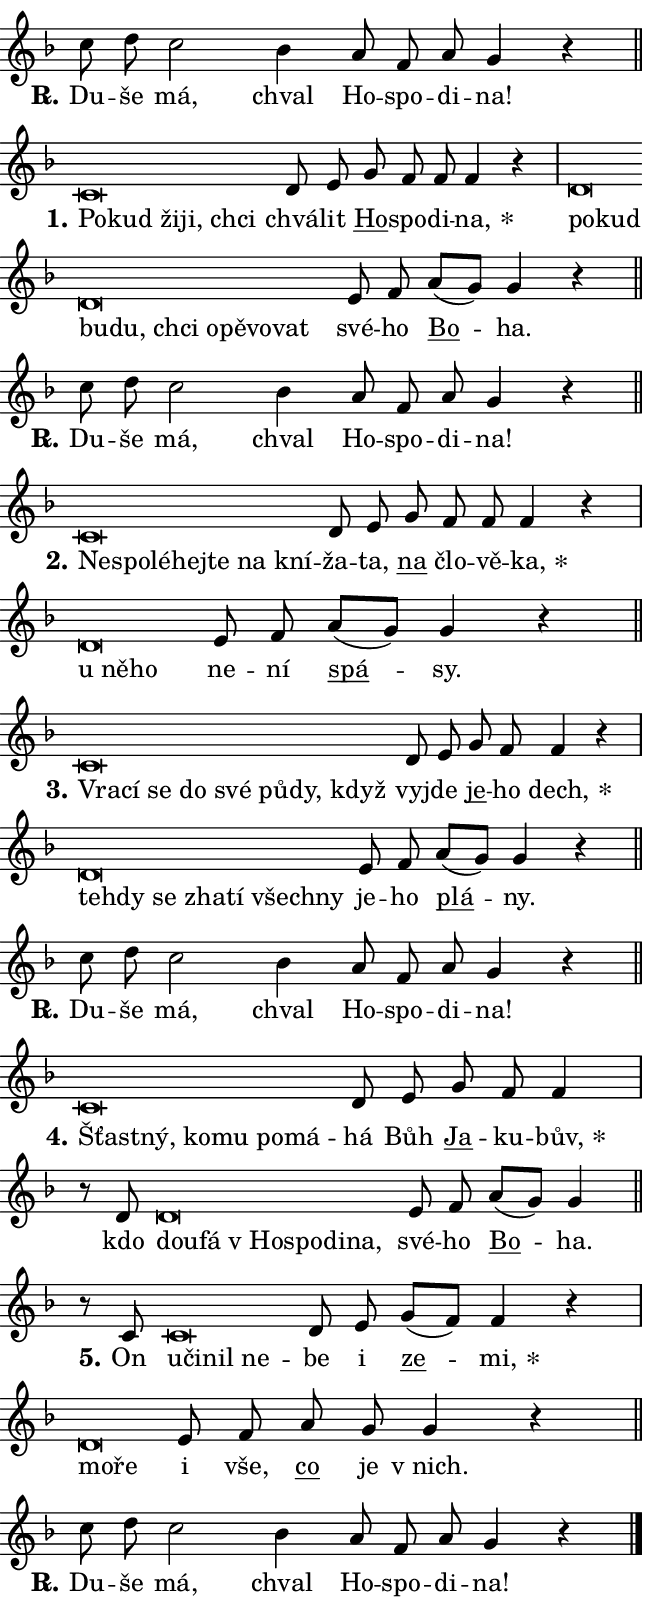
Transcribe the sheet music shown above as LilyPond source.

\version "2.24.0"
\header { tagline = "" }
\paper {
  indent = 0\cm
  top-margin = 0\cm
  right-margin = 0.13\cm % to fit lyric hyphens
  bottom-margin = 0\cm
  left-margin = 0\cm
  paper-width = 11\cm
  page-breaking = #ly:one-page-breaking
  system-system-spacing.basic-distance = #11
  score-system-spacing.basic-distance = #11
  ragged-last = ##f
}


%% Author: Thomas Morley
%% https://lists.gnu.org/archive/html/lilypond-user/2020-05/msg00002.html
#(define (line-position grob)
"Returns position of @var[grob} in current system:
   @code{'start}, if at first time-step
   @code{'end}, if at last time-step
   @code{'middle} otherwise
"
  (let* ((col (ly:item-get-column grob))
         (ln (ly:grob-object col 'left-neighbor))
         (rn (ly:grob-object col 'right-neighbor))
         (col-to-check-left (if (ly:grob? ln) ln col))
         (col-to-check-right (if (ly:grob? rn) rn col))
         (break-dir-left
           (and
             (ly:grob-property col-to-check-left 'non-musical #f)
             (ly:item-break-dir col-to-check-left)))
         (break-dir-right
           (and
             (ly:grob-property col-to-check-right 'non-musical #f)
             (ly:item-break-dir col-to-check-right))))
        (cond ((eqv? 1 break-dir-left) 'start)
              ((eqv? -1 break-dir-right) 'end)
              (else 'middle))))

#(define (tranparent-at-line-position vctor)
  (lambda (grob)
  "Relying on @code{line-position} select the relevant enry from @var{vctor}.
Used to determine transparency,"
    (case (line-position grob)
      ((end) (not (vector-ref vctor 0)))
      ((middle) (not (vector-ref vctor 1)))
      ((start) (not (vector-ref vctor 2))))))

noteHeadBreakVisibility =
#(define-music-function (break-visibility)(vector?)
"Makes @code{NoteHead}s transparent relying on @var{break-visibility}"
#{
  \override NoteHead.transparent =
    #(tranparent-at-line-position break-visibility)
#})

#(define delete-ledgers-for-transparent-note-heads
  (lambda (grob)
    "Reads whether a @code{NoteHead} is transparent.
If so this @code{NoteHead} is removed from @code{'note-heads} from
@var{grob}, which is supposed to be @code{LedgerLineSpanner}.
As a result ledgers are not printed for this @code{NoteHead}"
    (let* ((nhds-array (ly:grob-object grob 'note-heads))
           (nhds-list
             (if (ly:grob-array? nhds-array)
                 (ly:grob-array->list nhds-array)
                 '()))
           ;; Relies on the transparent-property being done before
           ;; Staff.LedgerLineSpanner.after-line-breaking is executed.
           ;; This is fragile ...
           (to-keep
             (remove
               (lambda (nhd)
                 (ly:grob-property nhd 'transparent #f))
               nhds-list)))
      ;; TODO find a better method to iterate over grob-arrays, similiar
      ;; to filter/remove etc for lists
      ;; For now rebuilt from scratch
      (set! (ly:grob-object grob 'note-heads)  '())
      (for-each
        (lambda (nhd)
          (ly:pointer-group-interface::add-grob grob 'note-heads nhd))
        to-keep))))

squashNotes = {
  \override NoteHead.X-extent = #'(-0.2 . 0.2)
  \override NoteHead.Y-extent = #'(-0.75 . 0)
  \override NoteHead.stencil =
    #(lambda (grob)
       (let ((pos (ly:grob-property grob 'staff-position)))
         (begin
           (if (< pos -7) (display "ERROR: Lower brevis then expected\n") (display ""))
           (if (<= pos -6) ly:text-interface::print ly:note-head::print))))
}
unSquashNotes = {
  \revert NoteHead.X-extent
  \revert NoteHead.Y-extent
  \revert NoteHead.stencil
}

hideNotes = \noteHeadBreakVisibility #begin-of-line-visible
unHideNotes = \noteHeadBreakVisibility #all-visible

% work-around for resetting accidentals
% https://lilypond.org/doc/v2.23/Documentation/notation/displaying-rhythms#unmetered-music
cadenzaMeasure = {
  \cadenzaOff
  \partial 1024 s1024
  \cadenzaOn
}

#(define-markup-command (accent layout props text) (markup?)
  "Underline accented syllable"
  (interpret-markup layout props
    #{\markup \override #'(offset . 4.3) \underline { #text }#}))

responsum = \markup \concat {
  "R" \hspace #-1.05 \path #0.1 #'((moveto 0 0.07) (lineto 0.9 0.8)) \hspace #0.05 "."
}

spaceSize = #0.6828661417322834 % exact space size for TeX Gyre Schola

\layout {
  \context {
    \Staff
    \remove "Time_signature_engraver"
    \override LedgerLineSpanner.after-line-breaking = #delete-ledgers-for-transparent-note-heads
  }
  \context {
    \Lyrics {
      \override LyricSpace.minimum-distance = \spaceSize
      \override LyricText.font-name = #"TeX Gyre Schola"
      \override LyricText.font-size = 1
      \override StanzaNumber.font-name = #"TeX Gyre Schola Bold"
      \override StanzaNumber.font-size = 1
    }
  }
  \context {
    \Score 
    \override NoteHead.text =
      #(lambda (grob) 
        (let ((pos (ly:grob-property grob 'staff-position)))
          #{\markup {
            \combine
              \halign #-0.55 \raise #(if (= pos -6) 0 0.5) \override #'(thickness . 2) \draw-line #'(3.2 . 0)
              \musicglyph "noteheads.sM1"
          }#}))
  }
}

% magnetic-lyrics.ily
%
%   written by
%     Jean Abou Samra <jean@abou-samra.fr>
%     Werner Lemberg <wl@gnu.org>
%
%   adapted by
%     Jiri Hon <jiri.hon@gmail.com>
%
% Version 2022-Apr-15

% https://www.mail-archive.com/lilypond-user@gnu.org/msg149350.html

#(define (Left_hyphen_pointer_engraver context)
   "Collect syllable-hyphen-syllable occurrences in lyrics and store
them in properties.  This engraver only looks to the left.  For
example, if the lyrics input is @code{foo -- bar}, it does the
following.

@itemize @bullet
@item
Set the @code{text} property of the @code{LyricHyphen} grob between
@q{foo} and @q{bar} to @code{foo}.

@item
Set the @code{left-hyphen} property of the @code{LyricText} grob with
text @q{foo} to the @code{LyricHyphen} grob between @q{foo} and
@q{bar}.
@end itemize

Use this auxiliary engraver in combination with the
@code{lyric-@/text::@/apply-@/magnetic-@/offset!} hook."
   (let ((hyphen #f)
         (text #f))
     (make-engraver
      (acknowledgers
       ((lyric-syllable-interface engraver grob source-engraver)
        (set! text grob)))
      (end-acknowledgers
       ((lyric-hyphen-interface engraver grob source-engraver)
        ;(when (not (grob::has-interface grob 'lyric-space-interface))
          (set! hyphen grob)));)
      ((stop-translation-timestep engraver)
       (when (and text hyphen)
         (ly:grob-set-object! text 'left-hyphen hyphen))
       (set! text #f)
       (set! hyphen #f)))))

#(define (lyric-text::apply-magnetic-offset! grob)
   "If the space between two syllables is less than the value in
property @code{LyricText@/.details@/.squash-threshold}, move the right
syllable to the left so that it gets concatenated with the left
syllable.

Use this function as a hook for
@code{LyricText@/.after-@/line-@/breaking} if the
@code{Left_@/hyphen_@/pointer_@/engraver} is active."
   (let ((hyphen (ly:grob-object grob 'left-hyphen #f)))
     (when hyphen
       (let ((left-text (ly:spanner-bound hyphen LEFT)))
         (when (grob::has-interface left-text 'lyric-syllable-interface)
           (let* ((common (ly:grob-common-refpoint grob left-text X))
                  (this-x-ext (ly:grob-extent grob common X))
                  (left-x-ext
                   (begin
                     ;; Trigger magnetism for left-text.
                     (ly:grob-property left-text 'after-line-breaking)
                     (ly:grob-extent left-text common X)))
                  ;; `delta` is the gap width between two syllables.
                  (delta (- (interval-start this-x-ext)
                            (interval-end left-x-ext)))
                  (details (ly:grob-property grob 'details))
                  (threshold (assoc-get 'squash-threshold details 0.2)))
             (when (< delta threshold)
               (let* (;; We have to manipulate the input text so that
                      ;; ligatures crossing syllable boundaries are not
                      ;; disabled.  For languages based on the Latin
                      ;; script this is essentially a beautification.
                      ;; However, for non-Western scripts it can be a
                      ;; necessity.
                      (lt (ly:grob-property left-text 'text))
                      (rt (ly:grob-property grob 'text))
                      (is-space (grob::has-interface hyphen 'lyric-space-interface))
                      (space (if is-space " " ""))
                      (extra-delta (if is-space spaceSize 0))
                      ;; Append new syllable.
                      (ltrt-space (if (and (string? lt) (string? rt))
                                (string-append lt space rt)
                                (make-concat-markup (list lt space rt))))
                      ;; Right-align `ltrt` to the right side.
                      (ltrt-space-markup (grob-interpret-markup
                               grob
                               (make-translate-markup
                                (cons (interval-length this-x-ext) 0)
                                (make-right-align-markup ltrt-space)))))
                 (begin
                   ;; Don't print `left-text`.
                   (ly:grob-set-property! left-text 'stencil #f)
                   ;; Set text and stencil (which holds all collected
                   ;; syllables so far) and shift it to the left.
                   (ly:grob-set-property! grob 'text ltrt-space)
                   (ly:grob-set-property! grob 'stencil ltrt-space-markup)
                   (ly:grob-translate-axis! grob (- (- delta extra-delta)) X))))))))))


#(define (lyric-hyphen::displace-bounds-first grob)
   ;; Make very sure this callback isn't triggered too early.
   (let ((left (ly:spanner-bound grob LEFT))
         (right (ly:spanner-bound grob RIGHT)))
     (ly:grob-property left 'after-line-breaking)
     (ly:grob-property right 'after-line-breaking)
     (ly:lyric-hyphen::print grob)))

squashThreshold = #0.4

\layout {
  \context {
    \Lyrics
    \consists #Left_hyphen_pointer_engraver
    \override LyricText.after-line-breaking =
      #lyric-text::apply-magnetic-offset!
    \override LyricHyphen.stencil = #lyric-hyphen::displace-bounds-first
    \override LyricText.details.squash-threshold = \squashThreshold
    \override LyricHyphen.minimum-distance = 0
    \override LyricHyphen.minimum-length = \squashThreshold
  }
}

squashText = \override LyricText.details.squash-threshold = 9999
unSquashText = \override LyricText.details.squash-threshold = \squashThreshold

leftText = \override LyricText.self-alignment-X = #LEFT
unLeftText = \revert LyricText.self-alignment-X

starOffset = #(lambda (grob) 
                (let ((x_offset (ly:self-alignment-interface::aligned-on-x-parent grob)))
                  (if (= x_offset 0) 0 (+ x_offset 1.2))))

star = #(define-music-function (syllable)(string?)
"Append star separator at the end of a syllable"
#{
  \once \override LyricText.X-offset = #starOffset
  \lyricmode { \markup {
    #syllable
    \override #'((font-name . "TeX Gyre Schola Bold")) \hspace #0.2 \lower #0.65 \larger "*"
  } }
#})

starAccent = #(define-music-function (syllable)(string?)
"Append star separator at the end of a syllable and make accent"
#{
  \once \override LyricText.X-offset = #starOffset
  \lyricmode { \markup {
    \accent #syllable
    \override #'((font-name . "TeX Gyre Schola Bold")) \hspace #0.2 \lower #0.65 \larger "*"
  } }
#})

breath = #(define-music-function (syllable)(string?)
"Append breathing indicator at the end of a syllable"
#{
  \lyricmode { \markup { #syllable "+" } }
#})

optionalBreath = #(define-music-function (syllable)(string?)
"Append optional breathing indicator at the end of a syllable"
#{
  \lyricmode { \markup { #syllable "(+)" } }
#})


\score {
    <<
        \new Voice = "melody" { \cadenzaOn \key f \major \relative { c''8 d c2 bes4 a8 f a g4 r \cadenzaMeasure \bar "||" \break } }
        \new Lyrics \lyricsto "melody" { \lyricmode { \set stanza = \responsum
Du -- še má, chval Ho -- spo -- di -- na! } }
    >>
    \layout {}
}

\score {
    <<
        \new Voice = "melody" { \cadenzaOn \key f \major \relative { \squashNotes c'\breve*1/16 \hideNotes \breve*1/16 \bar "" \breve*1/16 \bar "" \breve*1/16 \breve*1/16 \bar "" \unHideNotes \unSquashNotes d8 e \bar "" g f f f4 r \cadenzaMeasure \bar "|" \squashNotes d\breve*1/16 \hideNotes \breve*1/16 \bar "" \breve*1/16 \bar "" \breve*1/16 \bar "" \breve*1/16 \bar "" \breve*1/16 \bar "" \breve*1/16 \bar "" \breve*1/16 \breve*1/16 \bar "" \unHideNotes \unSquashNotes e8 f \bar "" a[( g)] g4 r \cadenzaMeasure \bar "||" \break } }
        \new Lyrics \lyricsto "melody" { \lyricmode { \set stanza = "1."
\leftText Po -- \squashText kud ži -- ji, chci \unLeftText \unSquashText chvá -- lit \markup \accent Ho -- spo -- di -- \star na, \leftText po -- \squashText kud bu -- du, chci o -- pě -- vo -- vat \unLeftText \unSquashText své -- ho \markup \accent Bo -- ha. } }
    >>
    \layout {}
}

\score {
    <<
        \new Voice = "melody" { \cadenzaOn \key f \major \relative { c''8 d c2 bes4 a8 f a g4 r \cadenzaMeasure \bar "||" \break } }
        \new Lyrics \lyricsto "melody" { \lyricmode { \set stanza = \responsum
Du -- še má, chval Ho -- spo -- di -- na! } }
    >>
    \layout {}
}

\score {
    <<
        \new Voice = "melody" { \cadenzaOn \key f \major \relative { \squashNotes c'\breve*1/16 \hideNotes \breve*1/16 \bar "" \breve*1/16 \bar "" \breve*1/16 \bar "" \breve*1/16 \bar "" \breve*1/16 \breve*1/16 \bar "" \unHideNotes \unSquashNotes d8 e \bar "" g f f f4 r \cadenzaMeasure \bar "|" \squashNotes d\breve*1/16 \hideNotes \breve*1/16 \breve*1/16 \bar "" \unHideNotes \unSquashNotes e8 f \bar "" a[( g)] g4 r \cadenzaMeasure \bar "||" \break } }
        \new Lyrics \lyricsto "melody" { \lyricmode { \set stanza = "2."
\leftText Ne -- \squashText spo -- lé -- hej -- te na kní -- \unLeftText \unSquashText ža -- ta, \markup \accent na člo -- vě -- \star ka, \leftText u \squashText ně -- ho \unLeftText \unSquashText ne -- ní \markup \accent spá -- sy. } }
    >>
    \layout {}
}

\score {
    <<
        \new Voice = "melody" { \cadenzaOn \key f \major \relative { \squashNotes c'\breve*1/16 \hideNotes \breve*1/16 \bar "" \breve*1/16 \bar "" \breve*1/16 \bar "" \breve*1/16 \bar "" \breve*1/16 \bar "" \breve*1/16 \breve*1/16 \bar "" \unHideNotes \unSquashNotes d8 e \bar "" g f f4 r \cadenzaMeasure \bar "|" \squashNotes d\breve*1/16 \hideNotes \breve*1/16 \bar "" \breve*1/16 \bar "" \breve*1/16 \bar "" \breve*1/16 \bar "" \breve*1/16 \breve*1/16 \bar "" \unHideNotes \unSquashNotes e8 f \bar "" a[( g)] g4 r \cadenzaMeasure \bar "||" \break } }
        \new Lyrics \lyricsto "melody" { \lyricmode { \set stanza = "3."
\leftText Vra -- \squashText cí se do své pů -- dy, když \unLeftText \unSquashText vyj -- de \markup \accent je -- ho \star dech, \leftText teh -- \squashText dy se zha -- tí všech -- ny \unLeftText \unSquashText je -- ho \markup \accent plá -- ny. } }
    >>
    \layout {}
}

\score {
    <<
        \new Voice = "melody" { \cadenzaOn \key f \major \relative { c''8 d c2 bes4 a8 f a g4 r \cadenzaMeasure \bar "||" \break } }
        \new Lyrics \lyricsto "melody" { \lyricmode { \set stanza = \responsum
Du -- še má, chval Ho -- spo -- di -- na! } }
    >>
    \layout {}
}

\score {
    <<
        \new Voice = "melody" { \cadenzaOn \key f \major \relative { \squashNotes c'\breve*1/16 \hideNotes \breve*1/16 \bar "" \breve*1/16 \bar "" \breve*1/16 \bar "" \breve*1/16 \breve*1/16 \bar "" \unHideNotes \unSquashNotes d8 e \bar "" g f f4 \cadenzaMeasure \bar "|" r8 d8 \squashNotes d\breve*1/16 \hideNotes \breve*1/16 \bar "" \breve*1/16 \bar "" \breve*1/16 \bar "" \breve*1/16 \breve*1/16 \bar "" \unHideNotes \unSquashNotes e8 f \bar "" a[( g)] g4 \cadenzaMeasure \bar "||" \break } }
        \new Lyrics \lyricsto "melody" { \lyricmode { \set stanza = "4."
\leftText Šťast -- \squashText ný, ko -- mu po -- má -- \unLeftText \unSquashText há Bůh \markup \accent Ja -- ku -- \star bův, kdo \leftText dou -- \squashText fá "v Ho" -- spo -- di -- na, \unLeftText \unSquashText své -- ho \markup \accent Bo -- ha. } }
    >>
    \layout {}
}

\score {
    <<
        \new Voice = "melody" { \cadenzaOn \key f \major \relative { r8 c'8 \squashNotes c\breve*1/16 \hideNotes \breve*1/16 \bar "" \breve*1/16 \breve*1/16 \bar "" \unHideNotes \unSquashNotes d8 e \bar "" g[( f)] f4 r \cadenzaMeasure \bar "|" \squashNotes d\breve*1/16 \hideNotes \breve*1/16 \bar "" \unHideNotes \unSquashNotes e8 f \bar "" a g g4 r \cadenzaMeasure \bar "||" \break } }
        \new Lyrics \lyricsto "melody" { \lyricmode { \set stanza = "5."
On \leftText u -- \squashText či -- nil ne -- \unLeftText \unSquashText be i \markup \accent ze -- \star mi, \leftText mo -- \squashText ře \unLeftText \unSquashText i vše, \markup \accent co je "v nich." } }
    >>
    \layout {}
}

\score {
    <<
        \new Voice = "melody" { \cadenzaOn \key f \major \relative { c''8 d c2 bes4 a8 f a g4 r \cadenzaMeasure \bar "||" \break } \bar "|." }
        \new Lyrics \lyricsto "melody" { \lyricmode { \set stanza = \responsum
Du -- še má, chval Ho -- spo -- di -- na! } }
    >>
    \layout {}
}
